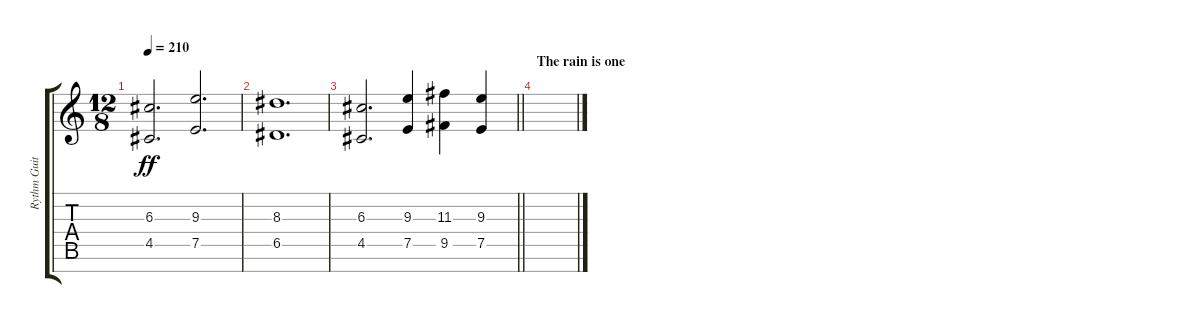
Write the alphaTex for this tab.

\track ("Rythm Guitar" "Rythm Guit") {instrument distortionguitar}
\staff {score tabs}
\tuning (E4 B3 G3 D3 A2 E2 B1) {hide}
\ts (12 8)
\tempo 210
\clef g2
\ks c
(6.3 4.5).2{d dy ff} (9.3 7.5).2{d} |
(8.3 6.5).1{d} |
\barLineRight lightlight
(6.3 4.5).2{d} (9.3 7.5).4 (11.3 9.5).4 (9.3 7.5).4 |
\section ("" "The rain is one")
